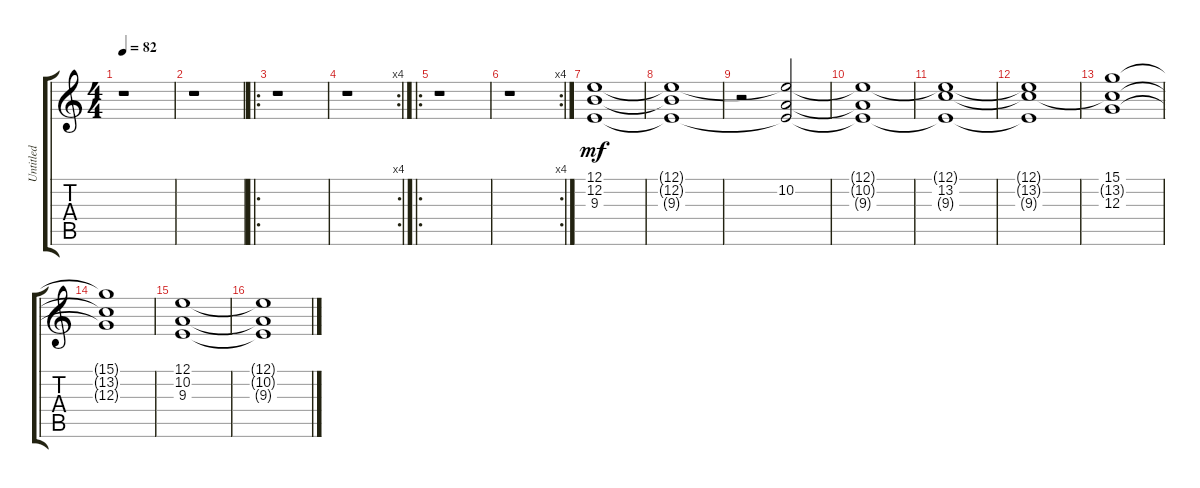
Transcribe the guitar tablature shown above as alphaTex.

\track ("Untitled" "Untitled") {instrument choiraahs}
\staff {score tabs}
\tuning (E4 B3 G3 D3 A2 E2) {hide}
\ts (4 4)
\tempo 82
\clef g2
\ks c
r.1{dy mf} |
r.1 |
\ro
r.1 |
\rc 4
r.1 |
\ro
r.1 |
\rc 4
r.1 |
(12.1 12.2 9.3).1 |
(12.1{t} 12.2{t} 9.3{t}).1 |
r.2 (12.1{t} 10.2 9.3{t}).2 |
(12.1{t} 10.2{t} 9.3{t}).1 |
(12.1{t} 13.2 9.3{t}).1 |
(12.1{t} 13.2{t} 9.3{t}).1 |
(15.1 13.2{t} 12.3).1 |
(15.1{t} 13.2{t} 12.3{t}).1 |
(12.1 10.2 9.3).1 |
(12.1{t} 10.2{t} 9.3{t}).1
